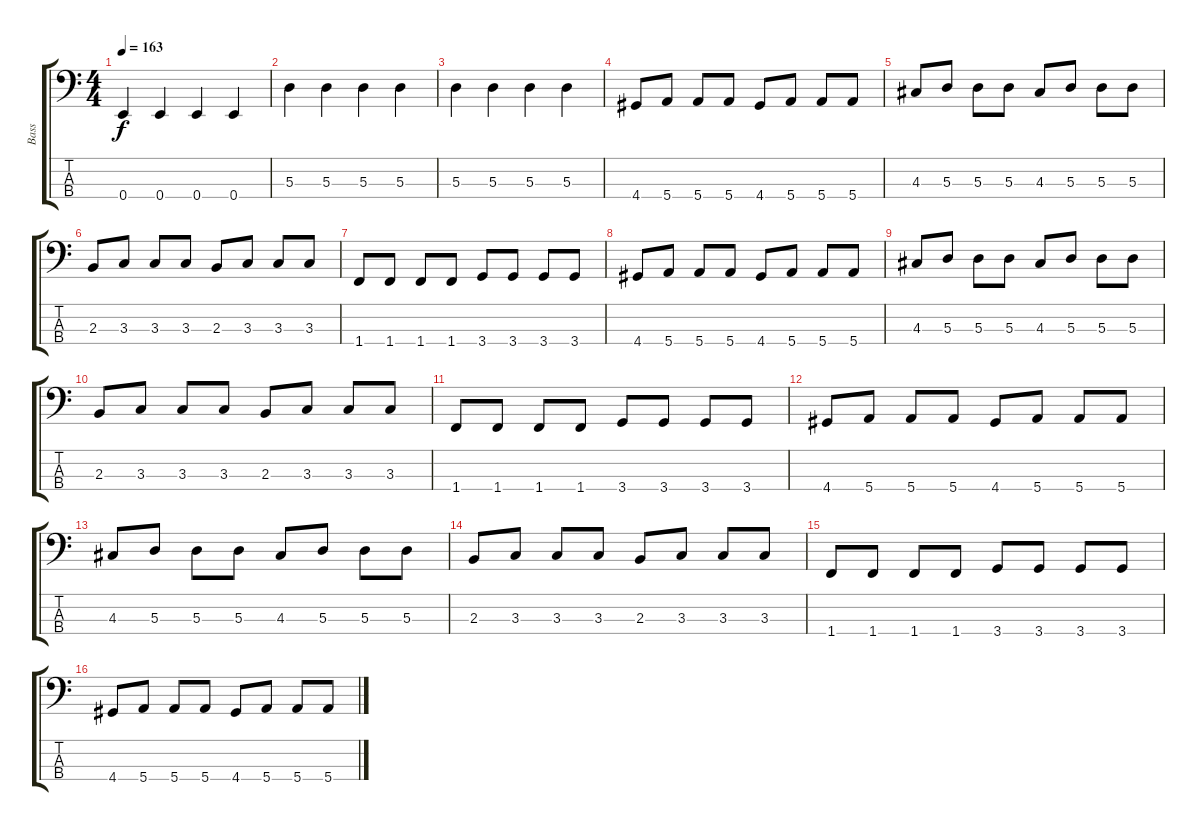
\track ("Bass" "Bass") {instrument electricbasspick}
\staff {score tabs}
\tuning (G2 D2 A1 E1) {hide}
\ts (4 4)
\tempo 163
\clef f4
\ks c
0.4.4{dy f} 0.4.4 0.4.4 0.4.4 |
5.3.4 5.3.4 5.3.4 5.3.4 |
5.3.4 5.3.4 5.3.4 5.3.4 |
4.4.8 5.4.8 5.4.8 5.4.8 4.4.8 5.4.8 5.4.8 5.4.8 |
4.3.8 5.3.8 5.3.8 5.3.8 4.3.8 5.3.8 5.3.8 5.3.8 |
2.3.8 3.3.8 3.3.8 3.3.8 2.3.8 3.3.8 3.3.8 3.3.8 |
1.4.8 1.4.8 1.4.8 1.4.8 3.4.8 3.4.8 3.4.8 3.4.8 |
4.4.8 5.4.8 5.4.8 5.4.8 4.4.8 5.4.8 5.4.8 5.4.8 |
4.3.8 5.3.8 5.3.8 5.3.8 4.3.8 5.3.8 5.3.8 5.3.8 |
2.3.8 3.3.8 3.3.8 3.3.8 2.3.8 3.3.8 3.3.8 3.3.8 |
1.4.8 1.4.8 1.4.8 1.4.8 3.4.8 3.4.8 3.4.8 3.4.8 |
4.4.8 5.4.8 5.4.8 5.4.8 4.4.8 5.4.8 5.4.8 5.4.8 |
4.3.8 5.3.8 5.3.8 5.3.8 4.3.8 5.3.8 5.3.8 5.3.8 |
2.3.8 3.3.8 3.3.8 3.3.8 2.3.8 3.3.8 3.3.8 3.3.8 |
1.4.8 1.4.8 1.4.8 1.4.8 3.4.8 3.4.8 3.4.8 3.4.8 |
4.4.8 5.4.8 5.4.8 5.4.8 4.4.8 5.4.8 5.4.8 5.4.8
